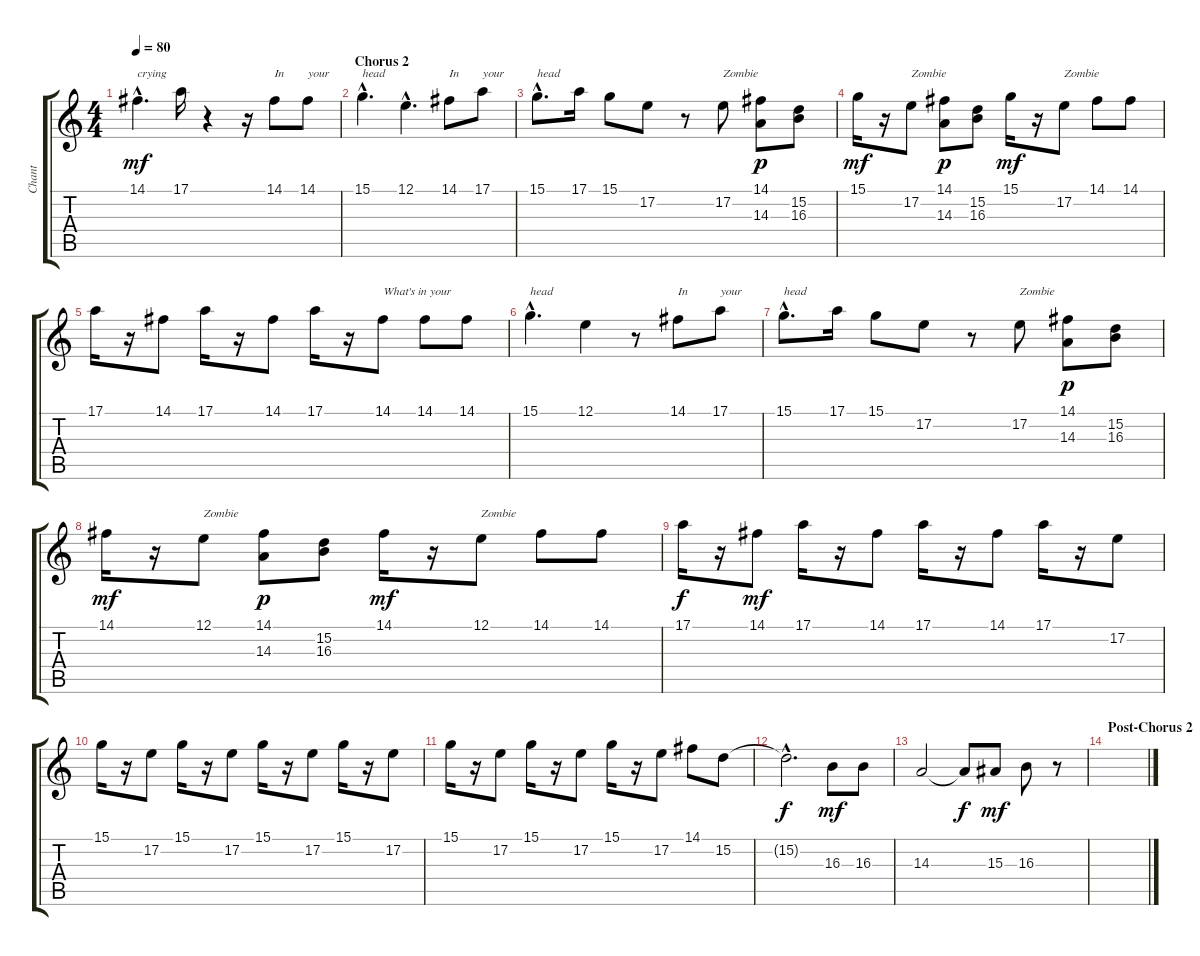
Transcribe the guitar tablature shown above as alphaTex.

\track ("Chant" "Chant") {instrument pad3polysynth}
\staff {score tabs}
\tuning (E4 B3 G3 D3 A2 E2) {hide}
\ts (4 4)
\tempo 80
\clef g2
\ks c
14.1{hac}.4{d txt "crying" dy mf} 17.1.16 r.4 r.16 14.1.8{txt "In" volume 16} 14.1.8{txt "your"} |
\section ("" "Chorus 2")
15.1{hac}.4{d txt "head"} 12.1{hac}.4{d} 14.1.8{txt "In"} 17.1.8{txt "your"} |
15.1{hac}.8{d txt "head"} 17.1.16 15.1.8 17.2.8 r.8 17.2.8{txt "Zombie"} (14.1 14.3).8{dy p} (15.2 16.3).8 |
15.1.16{dy mf} r.16 17.2.8{txt "Zombie"} (14.1 14.3).8{dy p} (15.2 16.3).8 15.1.16{dy mf} r.16 17.2.8{txt "Zombie"} 14.1.8 14.1.8 |
17.1.16 r.16 14.1.8 17.1.16 r.16 14.1.8 17.1.16 r.16 14.1.8{txt "What's in your"} 14.1.8 14.1.8 |
15.1{hac}.4{d txt "head"} 12.1.4 r.8 14.1.8{txt "In"} 17.1.8{txt "your"} |
15.1{hac}.8{d txt "head"} 17.1.16 15.1.8 17.2.8 r.8 17.2.8{txt "Zombie"} (14.1 14.3).8{dy p} (15.2 16.3).8 |
14.1.16{dy mf} r.16 12.1.8{txt "Zombie"} (14.1 14.3).8{dy p} (15.2 16.3).8 14.1.16{dy mf} r.16 12.1.8{txt "Zombie"} 14.1.8 14.1.8 |
17.1.16{dy f} r.16 14.1.8{dy mf} 17.1.16 r.16 14.1.8 17.1.16 r.16 14.1.8 17.1.16 r.16 17.2.8 |
15.1.16 r.16 17.2.8 15.1.16 r.16 17.2.8 15.1.16 r.16 17.2.8 15.1.16 r.16 17.2.8 |
15.1.16 r.16 17.2.8 15.1.16 r.16 17.2.8 15.1.16 r.16 17.2.8 14.1.8 15.2.8 |
15.2{hac t}.2{d dy f} 16.3.8{dy mf} 16.3.8 |
14.3.2 14.3{t}.8{dy f} 15.3.8{dy mf} 16.3.8 r.8 |
\section ("" "Post-Chorus 2")
